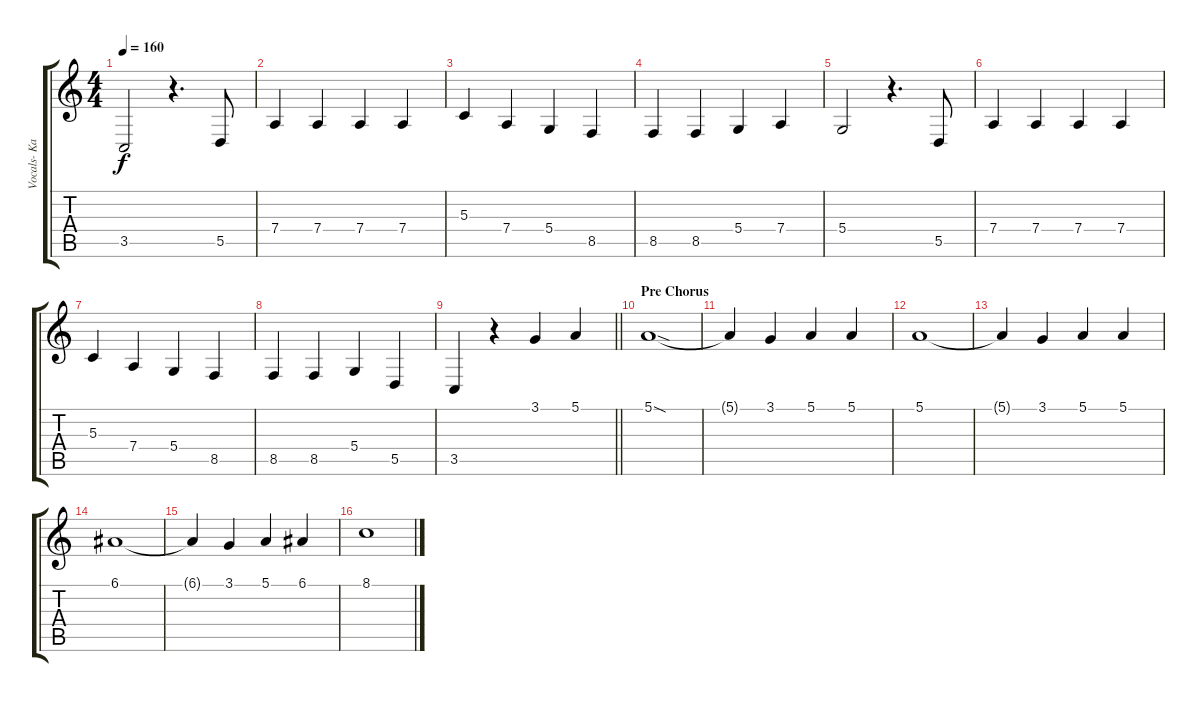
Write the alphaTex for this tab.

\track ("Vocals- Kai Hansen" "Vocals- Ka") {instrument synthvoice}
\staff {score tabs}
\tuning (E4 B3 G3 D3 A2 E2) {hide}
\ts (4 4)
\tempo 160
\clef g2
\ks c
3.5{t}.2{dy f} r.4{d} 5.5.8 |
7.4.4 7.4.4 7.4.4 7.4.4 |
5.3.4 7.4.4 5.4.4 8.5.4 |
8.5.4 8.5.4 5.4.4 7.4.4 |
5.4.2 r.4{d} 5.5.8 |
7.4.4 7.4.4 7.4.4 7.4.4 |
5.3.4 7.4.4 5.4.4 8.5.4 |
8.5.4 8.5.4 5.4.4 5.5.4 |
\barLineRight lightlight
3.5.4 r.4 3.1.4 5.1.4 |
\section ("" "Pre Chorus")
5.1{sod}.1 |
5.1{t}.4 3.1.4 5.1.4 5.1.4 |
5.1.1 |
5.1{t}.4 3.1.4 5.1.4 5.1.4 |
6.1.1 |
6.1{t}.4 3.1.4 5.1.4 6.1.4 |
8.1.1
